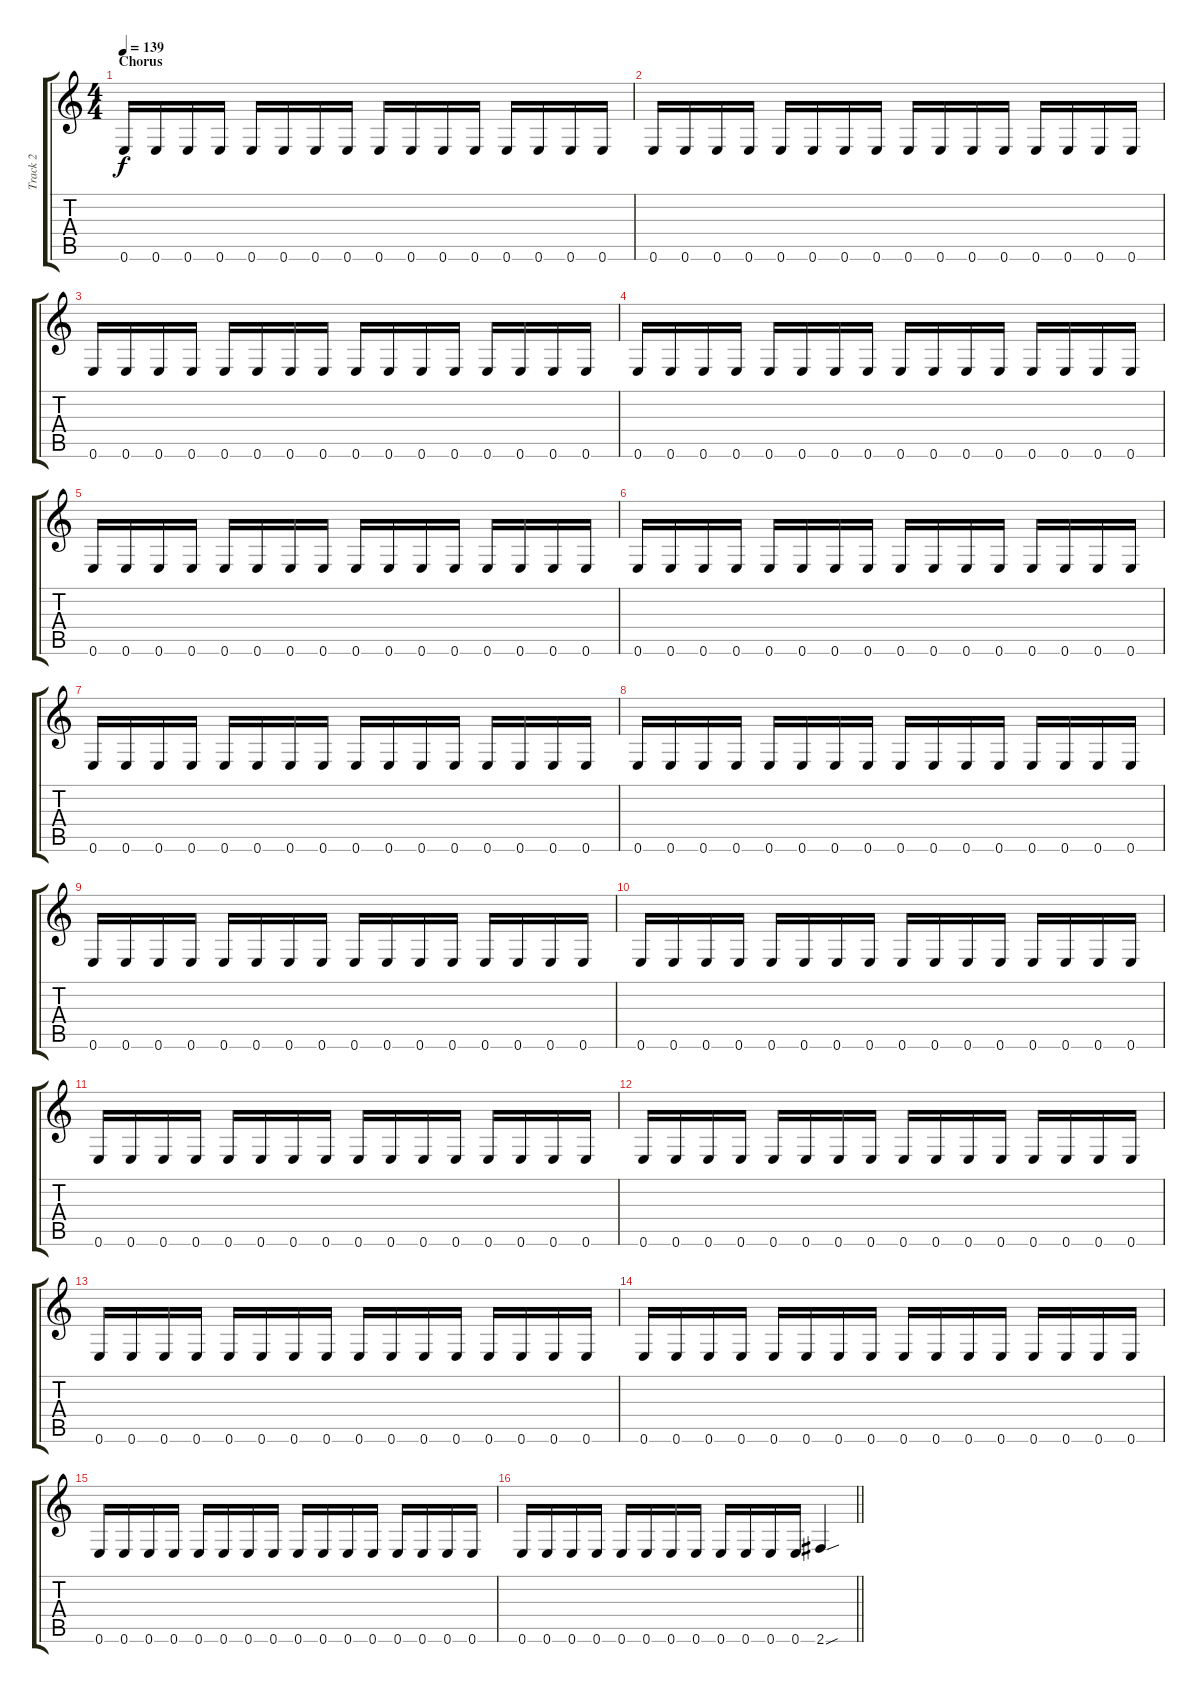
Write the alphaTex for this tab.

\track ("Track 2" "Track 2") {instrument overdrivenguitar}
\staff {score tabs}
\tuning (E4 B3 G3 D3 A2 E2) {hide}
\ts (4 4)
\section ("" "Chorus")
\tempo 139
\clef g2
\ks c
0.6.16{dy f balance 16} 0.6.16 0.6.16 0.6.16 0.6.16 0.6.16 0.6.16 0.6.16 0.6.16 0.6.16 0.6.16 0.6.16 0.6.16 0.6.16 0.6.16 0.6.16 |
0.6.16 0.6.16 0.6.16 0.6.16 0.6.16 0.6.16 0.6.16 0.6.16 0.6.16 0.6.16 0.6.16 0.6.16 0.6.16 0.6.16 0.6.16 0.6.16 |
0.6.16 0.6.16 0.6.16 0.6.16 0.6.16 0.6.16 0.6.16 0.6.16 0.6.16 0.6.16 0.6.16 0.6.16 0.6.16 0.6.16 0.6.16 0.6.16 |
0.6.16 0.6.16 0.6.16 0.6.16 0.6.16 0.6.16 0.6.16 0.6.16 0.6.16 0.6.16 0.6.16 0.6.16 0.6.16 0.6.16 0.6.16 0.6.16 |
0.6.16 0.6.16 0.6.16 0.6.16 0.6.16 0.6.16 0.6.16 0.6.16 0.6.16 0.6.16 0.6.16 0.6.16 0.6.16 0.6.16 0.6.16 0.6.16 |
0.6.16 0.6.16 0.6.16 0.6.16 0.6.16 0.6.16 0.6.16 0.6.16 0.6.16 0.6.16 0.6.16 0.6.16 0.6.16 0.6.16 0.6.16 0.6.16 |
0.6.16 0.6.16 0.6.16 0.6.16 0.6.16 0.6.16 0.6.16 0.6.16 0.6.16 0.6.16 0.6.16 0.6.16 0.6.16 0.6.16 0.6.16 0.6.16 |
0.6.16 0.6.16 0.6.16 0.6.16 0.6.16 0.6.16 0.6.16 0.6.16 0.6.16 0.6.16 0.6.16 0.6.16 0.6.16 0.6.16 0.6.16 0.6.16 |
0.6.16 0.6.16 0.6.16 0.6.16 0.6.16 0.6.16 0.6.16 0.6.16 0.6.16 0.6.16 0.6.16 0.6.16 0.6.16 0.6.16 0.6.16 0.6.16 |
0.6.16 0.6.16 0.6.16 0.6.16 0.6.16 0.6.16 0.6.16 0.6.16 0.6.16 0.6.16 0.6.16 0.6.16 0.6.16 0.6.16 0.6.16 0.6.16 |
0.6.16 0.6.16 0.6.16 0.6.16 0.6.16 0.6.16 0.6.16 0.6.16 0.6.16 0.6.16 0.6.16 0.6.16 0.6.16 0.6.16 0.6.16 0.6.16 |
0.6.16 0.6.16 0.6.16 0.6.16 0.6.16 0.6.16 0.6.16 0.6.16 0.6.16 0.6.16 0.6.16 0.6.16 0.6.16 0.6.16 0.6.16 0.6.16 |
0.6.16 0.6.16 0.6.16 0.6.16 0.6.16 0.6.16 0.6.16 0.6.16 0.6.16 0.6.16 0.6.16 0.6.16 0.6.16 0.6.16 0.6.16 0.6.16 |
0.6.16 0.6.16 0.6.16 0.6.16 0.6.16 0.6.16 0.6.16 0.6.16 0.6.16 0.6.16 0.6.16 0.6.16 0.6.16 0.6.16 0.6.16 0.6.16 |
0.6.16 0.6.16 0.6.16 0.6.16 0.6.16 0.6.16 0.6.16 0.6.16 0.6.16 0.6.16 0.6.16 0.6.16 0.6.16 0.6.16 0.6.16 0.6.16 |
\barLineRight lightlight
0.6.16 0.6.16 0.6.16 0.6.16 0.6.16 0.6.16 0.6.16 0.6.16 0.6.16 0.6.16 0.6.16 0.6.16 2.6{sou}.4
